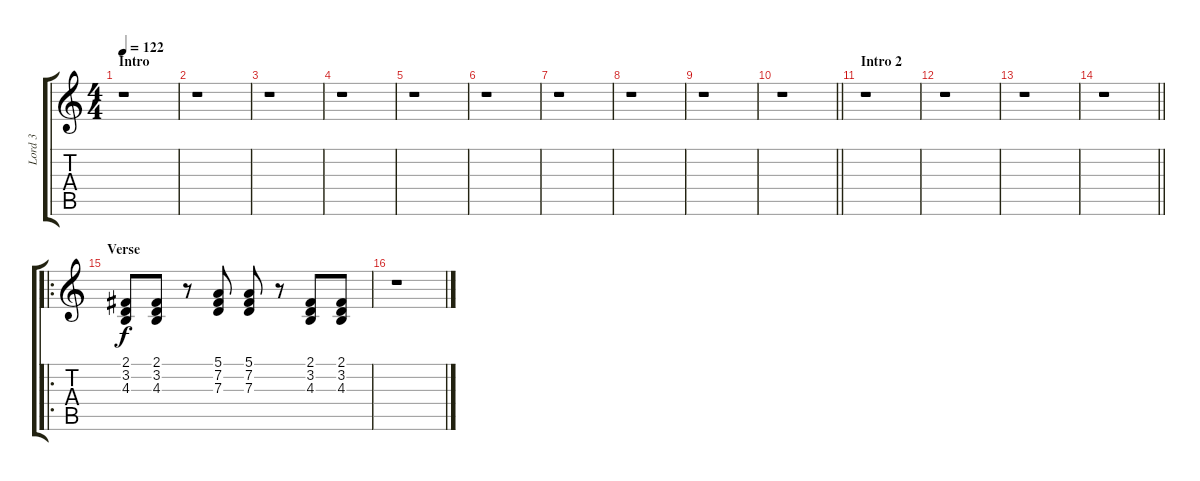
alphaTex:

\track ("Lord 3" "Lord 3") {instrument rockorgan}
\staff {score tabs}
\tuning (E4 B3 G3 D3 A2 E2) {hide}
\ts (4 4)
\section ("" "Intro")
\tempo 122
\clef g2
\ks c
r.1{dy f instrument rockorgan} |
r.1 |
r.1 |
r.1 |
r.1 |
r.1 |
r.1 |
r.1 |
r.1 |
\barLineRight lightlight
r.1 |
\section ("" "Intro 2")
r.1 |
r.1 |
r.1 |
\barLineRight lightlight
r.1 |
\ro
\section ("" "Verse")
(2.1 3.2 4.3).8 (2.1 3.2 4.3).8 r.8 (5.1 7.2 7.3).8 (5.1 7.2 7.3).8 r.8 (2.1 3.2 4.3).8 (2.1 3.2 4.3).8 |
r.1
